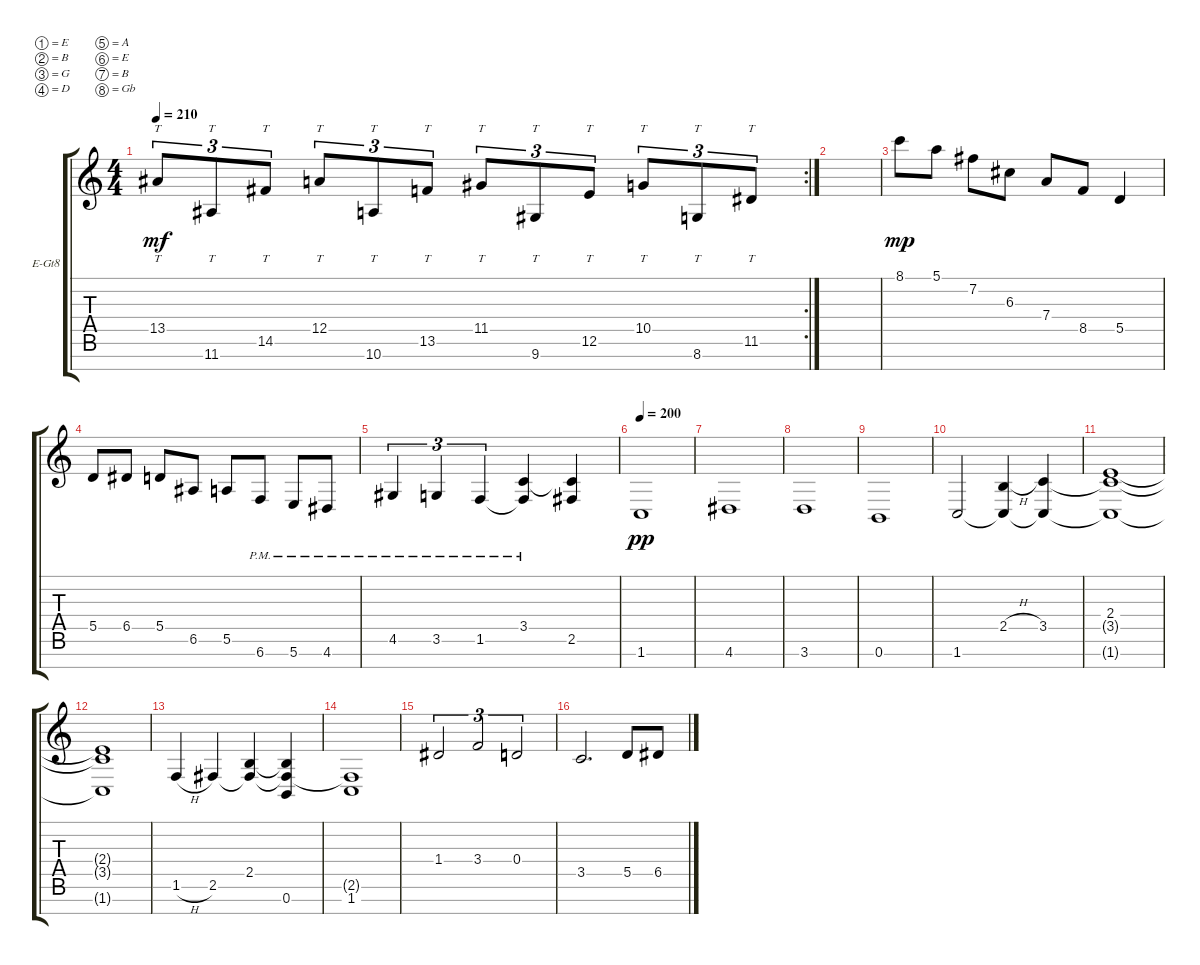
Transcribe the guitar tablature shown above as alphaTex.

\defaultSystemsLayout 4
\bracketExtendMode groupsimilarinstruments
\firstSystemTrackNameOrientation horizontal
\otherSystemsTrackNameOrientation horizontal
\track ("Nate" "E-Gt8") {instrument distortionguitar}
\staff {score tabs}
\tuning (E4 B3 G3 D3 A2 E2 B1 Gb1)
\rc 2
\ts (4 4)
\tempo 210
\clef g2
\ks c
13.5.8{tt tu (3 2) dy mf} 11.7.8{tt tu (3 2)} 14.6.8{tt tu (3 2)} 12.5.8{tt tu (3 2)} 10.7.8{tt tu (3 2)} 13.6.8{tt tu (3 2)} 11.5.8{tt tu (3 2)} 9.7.8{tt tu (3 2)} 12.6.8{tt tu (3 2)} 10.5.8{tt tu (3 2)} 8.7.8{tt tu (3 2)} 11.6.8{tt tu (3 2)} |
|
8.1.8{dy mp} 5.1.8 7.2.8 6.3.8 7.4.8 8.5.8 5.5.4 |
5.5.8 6.5.8 5.5.8 6.6.8 5.6.8 6.7{pm}.8 5.7{pm}.8 4.7{pm}.8 |
4.6{pm}.4{tu (3 2)} 3.6{pm}.4{tu (3 2)} 1.6{pm}.4{tu (3 2)} (3.5 1.6{pm t}).4 (2.6 3.5{t}).4 |
\tempo 200
1.7.1{dy pp} |
4.7.1 |
3.7.1 |
0.7.1 |
1.7.2 (2.5{h} 1.7{t}).4 (3.5 1.7{t}).4 |
(2.4 3.5{t} 1.7{t}).1 |
(2.4{t} 3.5{t} 1.7{t}).1 |
1.6{h}.4 2.6.4 (2.5 2.6{t}).4 (0.7 2.5{t} 2.6{t}).4 |
(1.7 2.6{t}).1 |
1.4.2{tu (3 2)} 3.4.2{tu (3 2)} 0.4.2{tu (3 2)} |
3.5.2{d} 5.5.8 6.5.8
